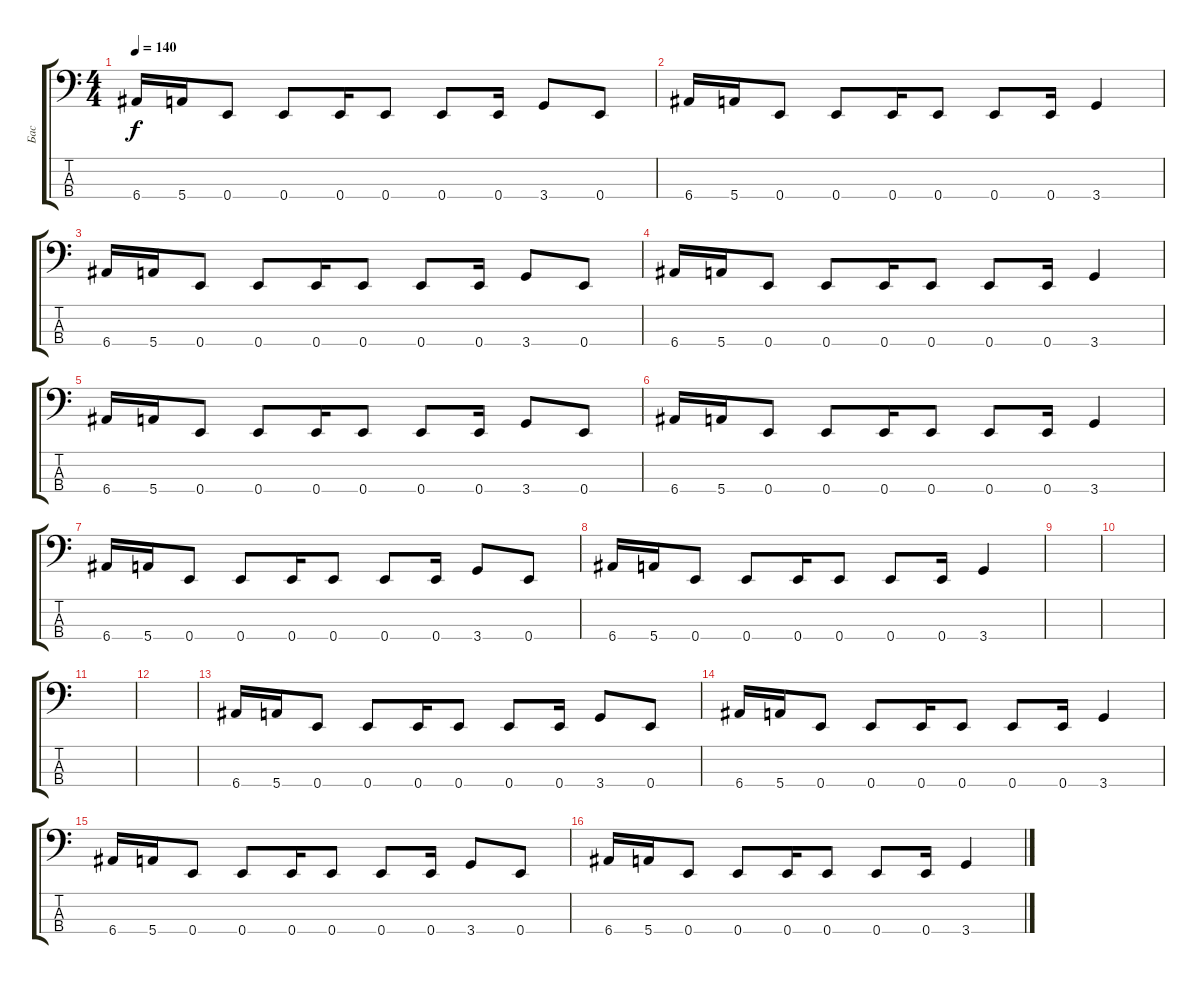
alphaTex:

\track ("Бас" "Бас") {instrument electricbassfinger}
\staff {score tabs}
\tuning (G2 D2 A1 E1) {hide}
\ts (4 4)
\tempo 140
\clef f4
\ks c
6.4.16{dy f} 5.4.16 0.4.8 0.4.8 0.4.16 0.4.8 0.4.8 0.4.16 3.4.8 0.4.8 |
6.4.16 5.4.16 0.4.8 0.4.8 0.4.16 0.4.8 0.4.8 0.4.16 3.4.4 |
6.4.16 5.4.16 0.4.8 0.4.8 0.4.16 0.4.8 0.4.8 0.4.16 3.4.8 0.4.8 |
6.4.16 5.4.16 0.4.8 0.4.8 0.4.16 0.4.8 0.4.8 0.4.16 3.4.4 |
6.4.16 5.4.16 0.4.8 0.4.8 0.4.16 0.4.8 0.4.8 0.4.16 3.4.8 0.4.8 |
6.4.16 5.4.16 0.4.8 0.4.8 0.4.16 0.4.8 0.4.8 0.4.16 3.4.4 |
6.4.16 5.4.16 0.4.8 0.4.8 0.4.16 0.4.8 0.4.8 0.4.16 3.4.8 0.4.8 |
6.4.16 5.4.16 0.4.8 0.4.8 0.4.16 0.4.8 0.4.8 0.4.16 3.4.4 |
|
|
|
|
6.4.16 5.4.16 0.4.8 0.4.8 0.4.16 0.4.8 0.4.8 0.4.16 3.4.8 0.4.8 |
6.4.16 5.4.16 0.4.8 0.4.8 0.4.16 0.4.8 0.4.8 0.4.16 3.4.4 |
6.4.16 5.4.16 0.4.8 0.4.8 0.4.16 0.4.8 0.4.8 0.4.16 3.4.8 0.4.8 |
6.4.16 5.4.16 0.4.8 0.4.8 0.4.16 0.4.8 0.4.8 0.4.16 3.4.4
